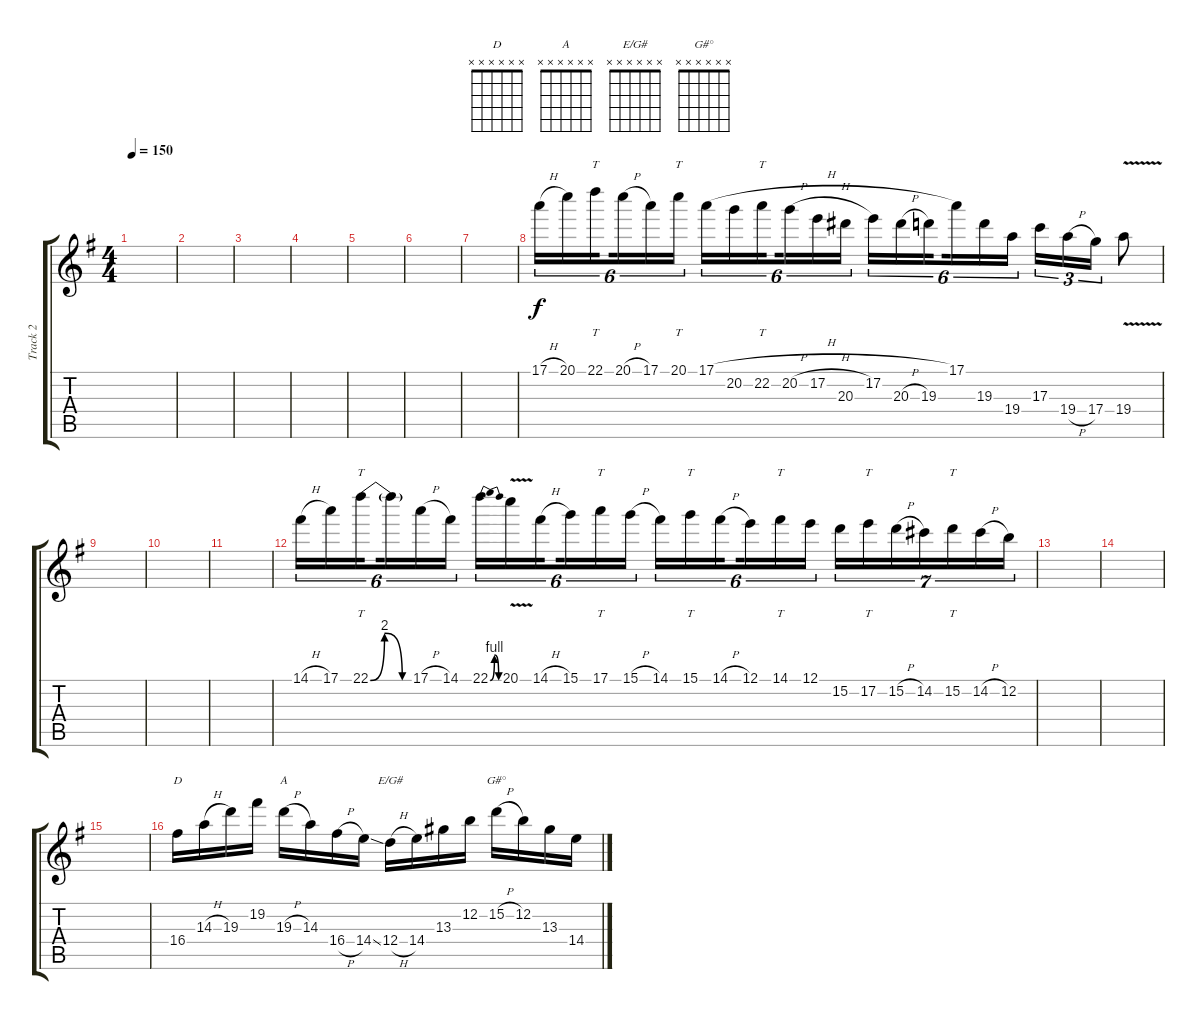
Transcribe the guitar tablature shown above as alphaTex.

\track ("Track 2" "Track 2") {instrument acousticguitarsteel}
\staff {score tabs}
\tuning (E4 B3 G3 D3 A2 E2) {hide}
\chord ("D" x x x x x x)
\chord ("A" x x x x x x)
\chord ("E/G#" x x x x x x)
\chord ("G#°" x x x x x x)
\ts (4 4)
\tempo 150
\clef g2
\ks g
|
|
|
|
|
|
|
17.1{h}.16{tu (6 4)} 20.1.16{tu (6 4)} 22.1.16{tt tu (6 4) beam splitsecondary} 20.1{h}.16{tu (6 4)} 17.1.16{tu (6 4)} 20.1.16{tt tu (6 4)} 17.1{h}.16{tu (6 4)} 20.2.16{tu (6 4)} 22.2.16{tt tu (6 4) beam splitsecondary} 20.2{h}.16{tu (6 4)} 17.2{h}.16{tu (6 4)} 20.3.16{tu (6 4)} 17.2.16{tu (6 4)} 20.3{h}.16{tu (6 4)} 19.3.16{tu (6 4) beam splitsecondary} 17.1.16{tu (6 4)} 19.3.16{tu (6 4)} 19.4.16{tu (6 4)} 17.3.16{tu (3 2)} 19.4{h}.16{tu (3 2)} 17.4.16{tu (3 2)} 19.4{v}.8 |
|
|
|
14.1{h}.16{tu (6 4)} 17.1.16{tu (6 4)} 22.1{be (custom 0 0 20 8 45 0 60 0)}.16{tt tu (6 4) beam splitsecondary} 22.1{t}.16{tu (6 4)} 17.1{h}.16{tu (6 4)} 14.1.16{tu (6 4)} 22.1{be (bendrelease 0 0 30 4 30 4 60 0)}.16{tu (6 4)} 20.1{v}.16{tu (6 4)} 14.1{h}.16{tu (6 4) beam splitsecondary} 15.1.16{tu (6 4)} 17.1.16{tt tu (6 4)} 15.1{h}.16{tu (6 4)} 14.1.16{tu (6 4)} 15.1.16{tt tu (6 4)} 14.1{h}.16{tu (6 4) beam splitsecondary} 12.1.16{tu (6 4)} 14.1.16{tt tu (6 4)} 12.1.16{tu (6 4)} 15.2.16{tu (7 4)} 17.2.16{tt tu (7 4)} 15.2{h}.16{tu (7 4)} 14.2.16{tu (7 4)} 15.2.16{tt tu (7 4)} 14.2{h}.16{tu (7 4)} 12.2.16{tu (7 4)} |
|
|
|
16.4.16{ch "D"} 14.3{h}.16 19.3.16 19.2.16 19.3{h}.16{ch "A"} 14.3.16 16.4{h}.16 14.4{ss}.16 12.4{h}.16{ch "E/G#"} 14.4.16 13.3.16 12.2.16 15.2{h}.16{ch "G#°"} 12.2.16 13.3.16 14.4.16
